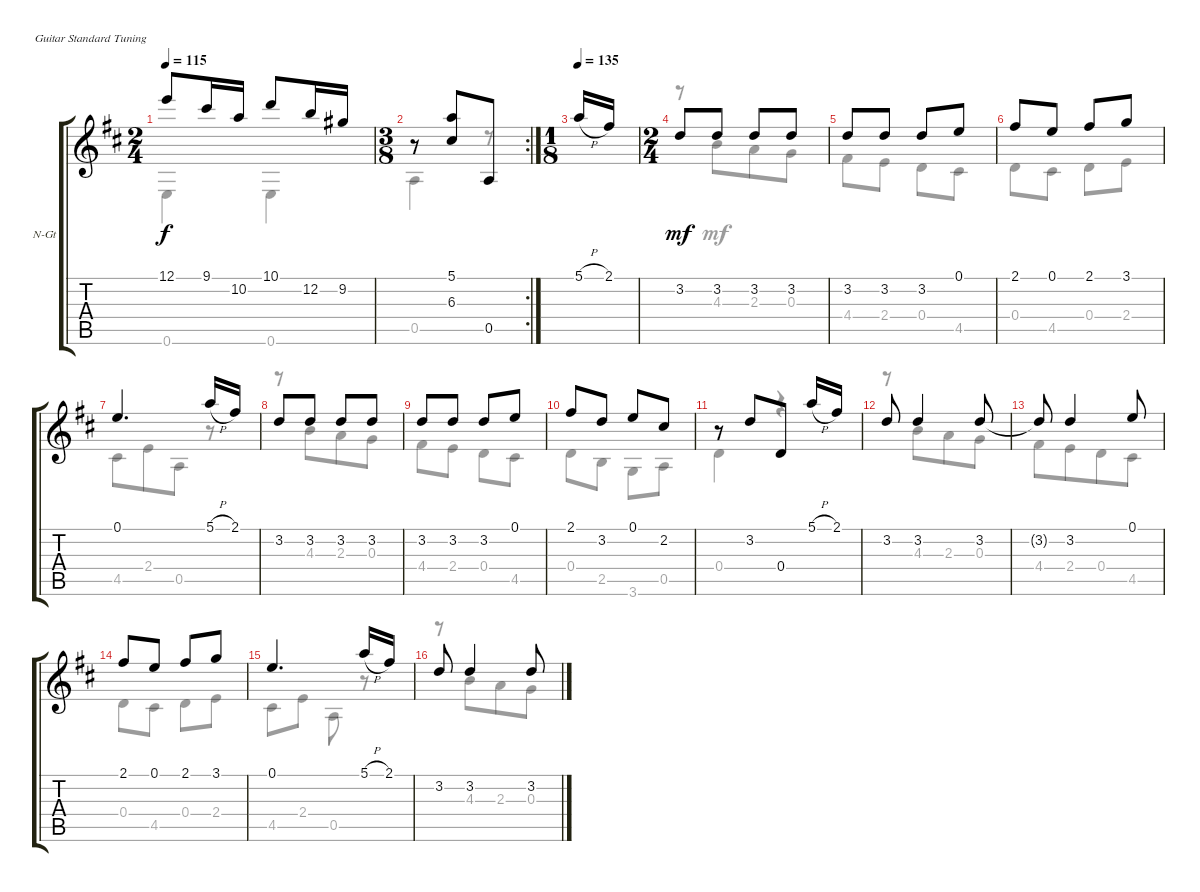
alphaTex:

\bracketExtendMode groupsimilarinstruments
\firstSystemTrackNameOrientation horizontal
\otherSystemsTrackNameOrientation horizontal
\track ("Pista 1" "N-Gt") {instrument acousticguitarnylon}
\staff {score tabs}
\tuning (E4 B3 G3 D3 A2 E2)
\voice
\ts (2 4)
\tempo 115
\clef g2
\ks d
12.1.8{dy f} 9.1.16 10.2.16 10.1.8 12.2.16 9.2.16 |
\rc 2
\ts (3 8)
r.8 (5.1 6.3).8 0.5.8 |
\ts (1 8)
\tempo 135
5.1{h}.16{beam invert} 2.1.16 |
\ts (2 4)
3.2.8{dy mf} 3.2.8 3.2.8 3.2.8 |
3.2.8 3.2.8 3.2.8 0.1.8 |
2.1.8 0.1.8 2.1.8 3.1.8 |
0.1.4{d} 5.1{h}.16 2.1.16 |
3.2.8 3.2.8 3.2.8 3.2.8 |
3.2.8 3.2.8 3.2.8 0.1.8 |
2.1.8 3.2.8 0.1.8 2.2.8 |
r.8 3.2.8{beam merge} 0.4.8{beam split} 5.1{h}.16 2.1.16 |
3.2.8 3.2.4 3.2.8 |
3.2{t}.8 3.2.4 0.1.8 |
2.1.8 0.1.8 2.1.8 3.1.8 |
0.1.4{d} 5.1{h}.16 2.1.16 |
3.2.8 3.2.4 3.2.8
\voice
\clef g2
\ottava regular
\simile none
\ks d
0.6.4{dy f} 0.6.4 |
0.5.4 r.8 |
|
r.8 4.3.8{dy mf beam merge} 2.3.8 0.3.8 |
4.4.8 2.4.8 0.4.8 4.5.8 |
0.4.8 4.5.8 0.4.8 2.4.8 |
4.5.8 2.4.8{beam merge} 0.5.8 r.8 |
r.8 4.3.8{beam merge} 2.3.8 0.3.8 |
4.4.8 2.4.8 0.4.8 4.5.8 |
0.4.8 2.5.8 3.6.8 0.5.8 |
0.4.4 r.4 |
r.8 4.3.8{beam merge} 2.3.8 0.3.8 |
4.4.8{beam merge} 2.4.8{beam merge} 0.4.8 4.5.8 |
0.4.8 4.5.8 0.4.8 2.4.8 |
4.5.8 2.4.8 0.5.8 r.8 |
r.8 4.3.8{beam merge} 2.3.8 0.3.8
